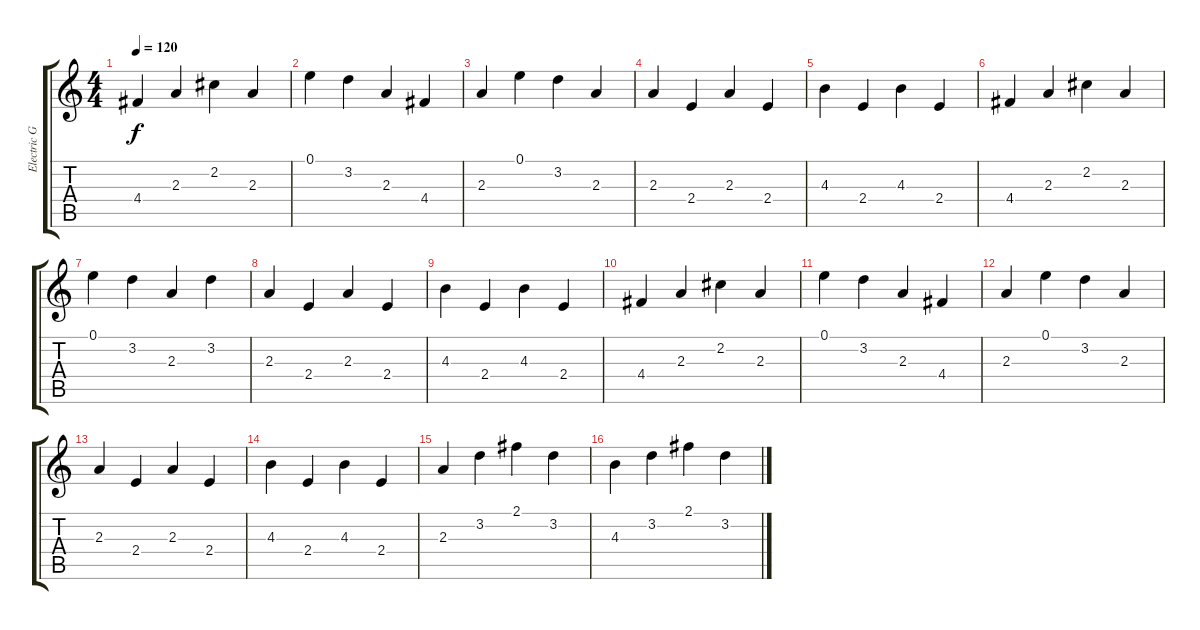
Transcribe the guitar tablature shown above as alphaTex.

\track ("Electric Gtr 1" "Electric G") {instrument electricguitarclean}
\staff {score tabs}
\tuning (E4 B3 G3 D3 A2 E2) {hide}
\ts (4 4)
\tempo 120
\clef g2
\ks c
4.4.4{dy f} 2.3.4 2.2.4 2.3.4 |
0.1.4 3.2.4 2.3.4 4.4.4 |
2.3.4 0.1.4 3.2.4 2.3.4 |
2.3.4 2.4.4 2.3.4 2.4.4 |
4.3.4 2.4.4 4.3.4 2.4.4 |
4.4.4 2.3.4 2.2.4 2.3.4 |
0.1.4 3.2.4 2.3.4 3.2.4 |
2.3.4 2.4.4 2.3.4 2.4.4 |
4.3.4 2.4.4 4.3.4 2.4.4 |
4.4.4 2.3.4 2.2.4 2.3.4 |
0.1.4 3.2.4 2.3.4 4.4.4 |
2.3.4 0.1.4 3.2.4 2.3.4 |
2.3.4 2.4.4 2.3.4 2.4.4 |
4.3.4 2.4.4 4.3.4 2.4.4 |
2.3.4 3.2.4 2.1.4 3.2.4 |
4.3.4 3.2.4 2.1.4 3.2.4
